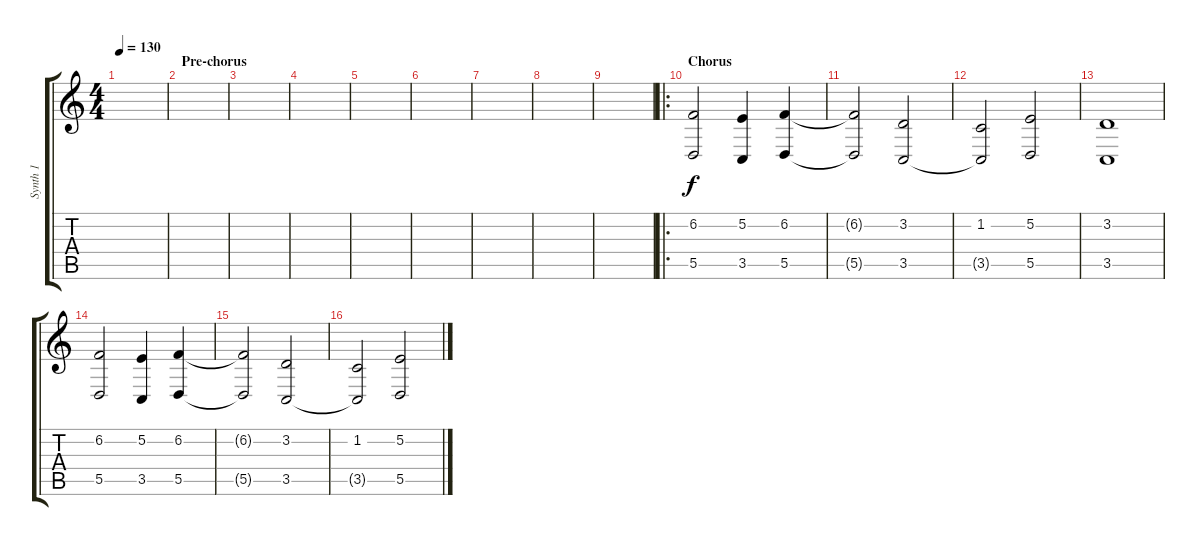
\track ("Synth 1" "Synth 1") {instrument stringensemble2}
\staff {score tabs}
\tuning (E4 B3 G3 D3 A2 E2) {hide}
\ts (4 4)
\tempo 130
\clef g2
\ks c
|
\section ("" "Pre-chorus")
|
|
|
|
|
|
|
|
\ro
\section ("" "Chorus")
(6.2 5.5).2 (5.2 3.5).4 (6.2 5.5).4 |
(6.2{t} 5.5{t}).2 (3.2 3.5).2 |
(1.2 3.5{t}).2 (5.2 5.5).2 |
(3.2 3.5).1 |
(6.2 5.5).2 (5.2 3.5).4 (6.2 5.5).4 |
(6.2{t} 5.5{t}).2 (3.2 3.5).2 |
(1.2 3.5{t}).2 (5.2 5.5).2
